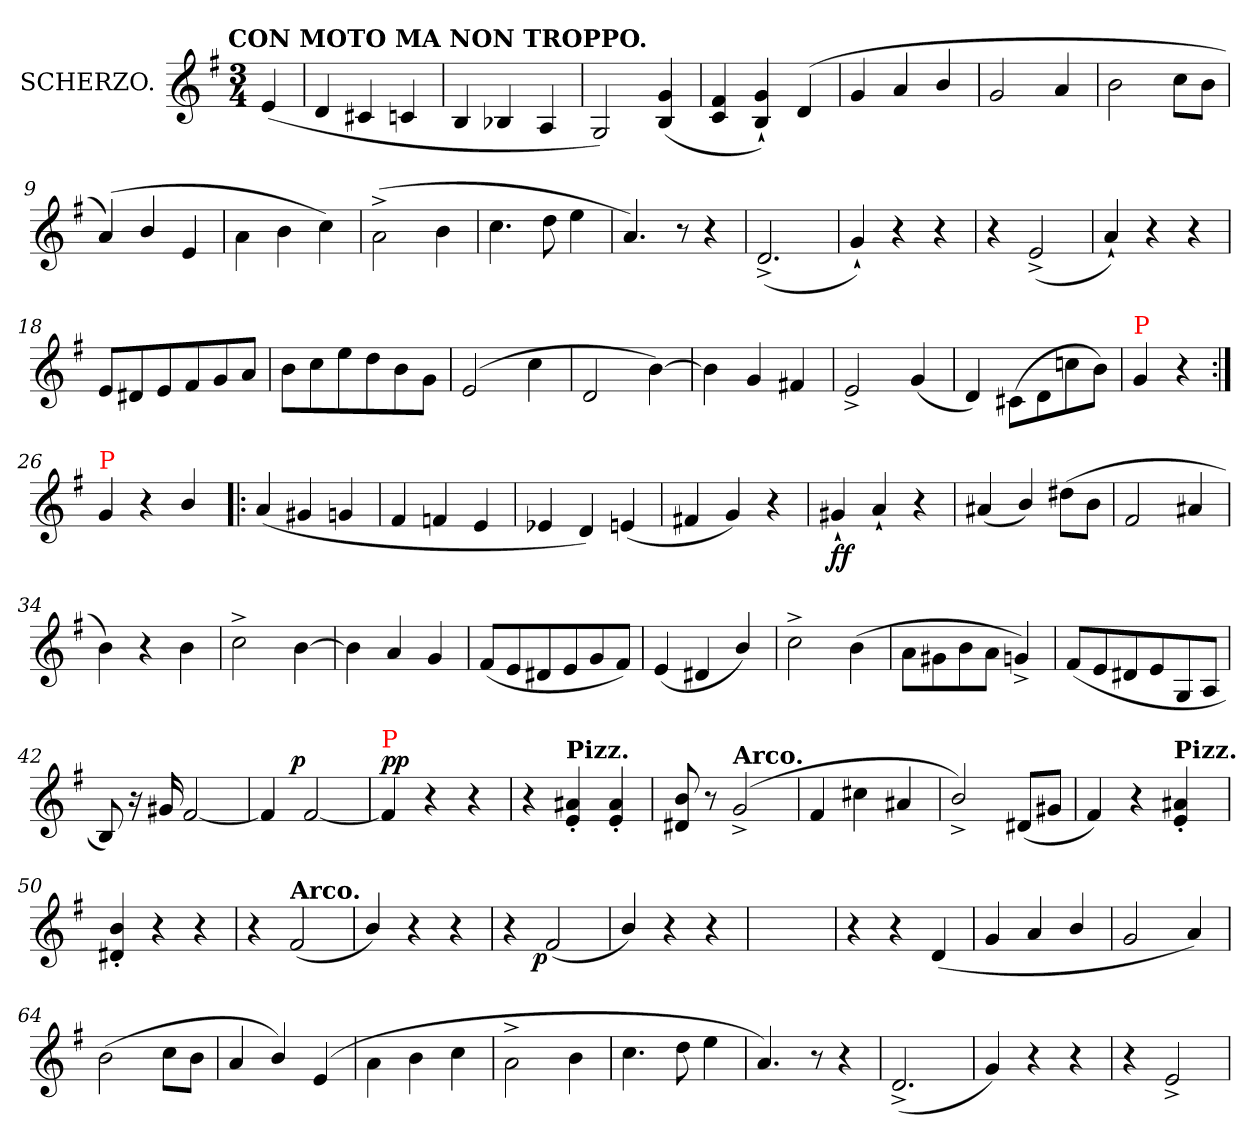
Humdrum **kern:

**kern	**dynam
*part1	*part1
*staff1	*staff1
*I"SCHERZO.	*
*clefG2	*
*k[f#]	*
*G:	*
!!LO:TX:omd:t=CON MOTO MA NON TROPPO.
*M3/4	*
=	=
(<4e	.
=2	=2
4d	.
4c#X	.
4cn	.
=3	=3
4B	.
4B-X	.
4A	.
=4	=4
2G)	.
(<4g 4B	.
=5	=5
4f# 4c	.
4g`< 4B`<)	.
(>4d	.
=6	=6
4g	.
4a	.
4b/	.
=7	=7
2g	.
4a	.
=8	=8
2b	.
8ccL	.
8bJ	.
=9	=9
(>4a)	.
4b/	.
4e	.
=10	=10
4a\	.
4b	.
4cc)	.
=11	=11
(>2a^<\	.
4b	.
=12	=12
4.cc	.
8dd	.
4ee	.
=13	=13
4.a)	.
8r	.
4r	.
=14	=14
(<2.d^<	.
=15	=15
4g`<)	.
4r	.
4r	.
=16	=16
4r	.
(<2e^<	.
=17	=17
4a`)	.
4r	.
4r	.
=18	=18
8eL	.
8d#X	.
8e	.
8f#	.
8g	.
8aJ	.
=19	=19
8bL	.
8cc	.
8ee	.
8dd	.
8b	.
8gJ	.
=20	=20
(>2e	.
4cc	.
=21	=21
2d	.
[4b)	.
=22	=22
4b]	.
4g	.
4f#X	.
=23	=23
2e^<	.
(<4g	.
=24	=24
4d)	.
(>8c#X\L	.
8d	.
8ccn	.
8bJ)	.
=25	=25
!LO:TX:a:color=red:t=P	!
4g	.
4r	.
=26:|!	=26:|!
!LO:TX:a:color=red:t=P	!
4g	.
4r	.
4b/	.
=27!|:	=27!|:
(<4a	.
4g#X	.
4gn	.
=28	=28
4f#	.
4fn	.
4e	.
=29	=29
4e-X	.
4d)	.
(<4en	.
=30	=30
4f#X	.
4g)	.
4r	.
=31	=31
4g#X`<	ff
4a`<	.
4r	.
=32	=32
(<4a#X	.
4b/)	.
(>8dd#XL	.
8bJ	.
=33	=33
2f#	.
4a#X	.
=34	=34
4b)	.
4r	.
4b	.
=35	=35
2cc^<	.
[4b	.
=36	=36
4b]	.
4a	.
4g	.
=37	=37
(<8f#L	.
8e	.
8d#X	.
8e	.
8g	.
8f#J)	.
=38	=38
(<4e	.
4d#X	.
4b/)	.
=39	=39
2cc^<	.
(4b	.
=40	=40
8a\L	.
8g#X\	.
8b\	.
8a\J	.
4gn^<)	.
=41	=41
(<8f#L	.
8e	.
8d#X	.
8e	.
8G	.
8AJ	.
=42	=42
8B)	.
16r	.
16g#X	.
[2f#	.
=43	=43
4f#]	.
!	!LO:DY:a:rj
[2f#	p
=44	=44
!LO:TX:a:color=red:t=P	!
!	!LO:DY:a
4f#]	pp
4r	.
4r	.
=45	=45
4r	.
!LO:TX:a:B:t=Pizz.	!
4a#X' 4e'	.
4a#' 4e'	.
=46	=46
8b 8d#X	.
8r	.
!LO:TX:a:B:t=Arco.	!
(2g^<	.
=47	=47
4f#	.
4cc#X	.
4a#X	.
=48	=48
2b^</)	.
(<8d#XL	.
8g#XJ	.
=49	=49
4f#)	.
4r	.
!LO:TX:a:B:t=Pizz.	!
4a#X' 4e'	.
=50	=50
4b' 4d#X'	.
4r	.
4r	.
=51	=51
4r	.
!LO:TX:a:B:t=Arco.	!
(<2f#	.
=52	=52
4b/)	.
4r	.
4r	.
=53	=53
4r	.
!	!LO:DY:rj
(<2f#	p
=54	=54
4b/)	.
4r	.
4r	.
=55	=55
2.ryy	.
=61	=61
4r	.
4r	.
(<4d	.
=62	=62
4g	.
4a	.
4b/	.
=63	=63
2g	.
4a)	.
=64	=64
(>2b	.
8ccL	.
8bJ	.
=65	=65
4a/	.
4b/)	.
(>4e	.
=66	=66
4a\	.
4b\	.
4cc	.
=67	=67
2a^<\	.
4b	.
=68	=68
4.cc	.
8dd	.
4ee	.
=69	=69
4.a/)	.
8r	.
4r	.
=70	=70
(<2.d^<	.
=71	=71
4g)	.
4r	.
4r	.
=72	=72
4r	.
2e^<	.
=	=
*-	*-
